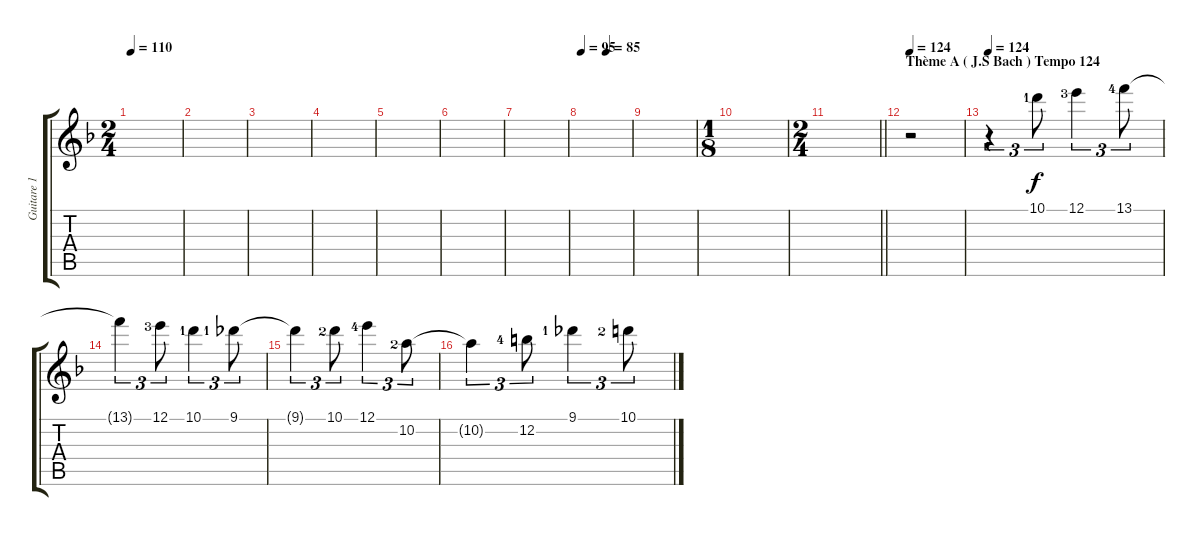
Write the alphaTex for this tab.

\track ("Guitare 1" "Guitare 1") {instrument acousticguitarnylon}
\staff {score tabs}
\tuning (E4 B3 G3 D3 A2 E2) {hide}
\ts (2 4)
\tempo 110
\clef g2
\ks dminor
|
|
|
|
|
|
|
\tempo 95
\tempo (85 0.5)
|
|
\ts (1 8)
|
\ts (2 4)
\barLineRight lightlight
|
\section ("" "Thème A ( J.S Bach ) Tempo 124")
\tempo 124
r.2{volume 13 balance 8 instrument acousticguitarnylon} |
\tempo 124
r.4{tu (3 2) volume 13 balance 16 instrument acousticguitarnylon} 10.1{lf 2}.8{tu (3 2)} 12.1{lf 4}.4{tu (3 2)} 13.1{lf 5}.8{tu (3 2)} |
13.1{t}.4{tu (3 2)} 12.1{lf 4}.8{tu (3 2)} 10.1{lf 2}.4{tu (3 2)} 9.1{lf 2}.8{tu (3 2)} |
9.1{t}.4{tu (3 2)} 10.1{lf 3}.8{tu (3 2)} 12.1{lf 5}.4{tu (3 2)} 10.2{lf 3}.8{tu (3 2)} |
10.2{t}.4{tu (3 2)} 12.2{lf 5}.8{tu (3 2)} 9.1{lf 2}.4{tu (3 2)} 10.1{lf 3}.8{tu (3 2)}
